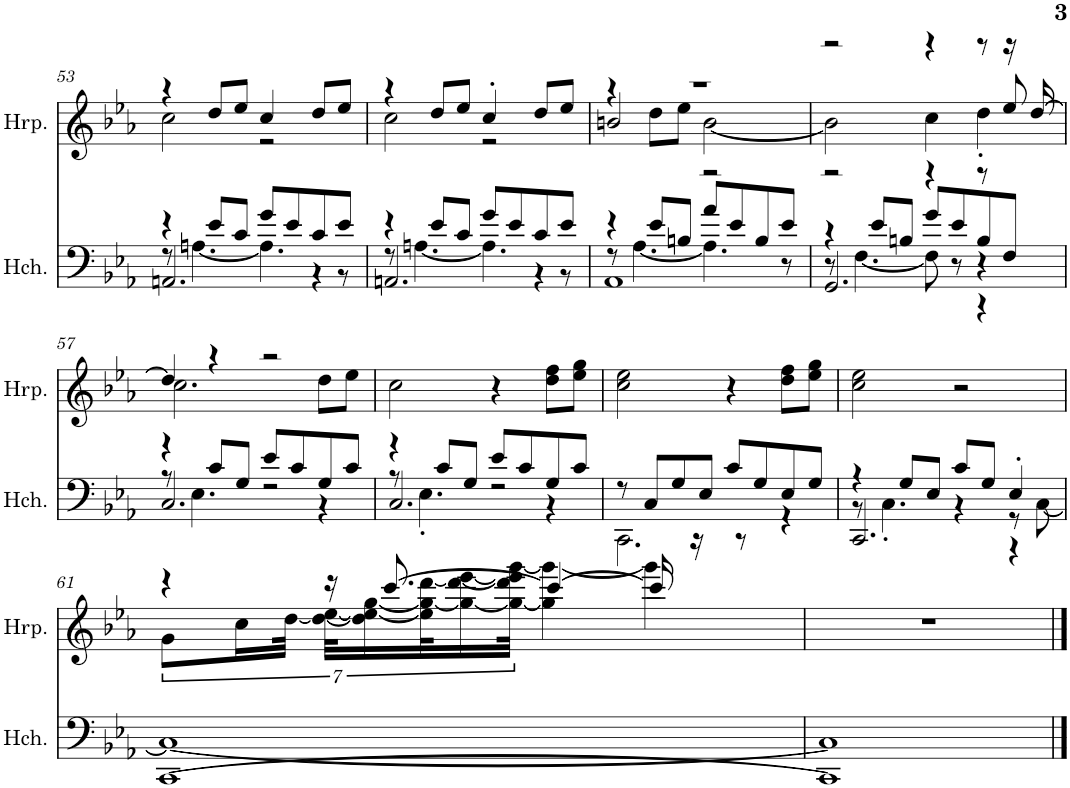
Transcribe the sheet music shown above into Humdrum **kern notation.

**kern	**kern
*part2	*part1
*staff2	*staff1
*I"Hch.	*I"Hrp.
*I'Hch.	*I'Hrp.
!!LO:PB:g=z
*clefF4	*clefG2
*k[b-e-a-]	*k[b-e-a-]
*M4/4	*M4/4
=53	=53
*^	*^
*	*^	*	*
4r	8r	2.AAn/	4r	2cc\
.	[4.An\	.	.	.
8e-/L	.	.	8dd/L	.
8c/J	.	.	8ee-/J	.
8g/L	4.A\]	.	4cc/	2r
8e-/	.	.	.	.
8c/	.	4r	8dd/L	.
8e-/J	8r	.	8ee-/J	.
=54	=54	=54	=54	=54
4r	8r	2.AAn/	4r	2cc\
.	[4.An\	.	.	.
8e-/L	.	.	8dd/L	.
8c/J	.	.	8ee-/J	.
8g/L	4.A\]	.	4cc'/	2r
8e-/	.	.	.	.
8c/	.	4r	8dd/L	.
8e-/J	8r	.	8ee-/J	.
=55	=55	=55	=55	=55
*	*	*	*	*^
4r	8r	1AA-	1r	4r	2bn/
.	[4.A-\	.	.	.	.
8e-/L	.	.	.	8dd\L	.
8Bn/J	.	.	.	8ee-\J	.
8a-/L	4.A-\]	.	.	[2b\	2r
8e-/	.	.	.	.	.
8B/	.	.	.	.	.
8e-/J	8r	.	.	.	.
=56	=56	=56	=56	=56	=56
4r	8r	2.GG/	2r	2b\]	2r
.	[4.F\	.	.	.	.
8e-/L	.	.	.	.	.
8Bn/J	.	.	.	.	.
8g/L	8F\]	.	4r	4cc\	4r
8e-/	8r	.	.	.	.
8B/	4r	4r	8r	4dd'\	8r
8F/J	.	.	16r	.	8ee-/
.	.	.	[16dd/	.	.
*	*	*	*	*v	*v
!!LO:LB:g=z
=57	=57	=57	=57	=57
4r	8r	2.C/	4dd/]	2.cc\
.	4.E-\	.	.	.
8c/L	.	.	4r	.
8G/J	.	.	.	.
8e-/L	2r	.	2r	.
8c/	.	.	.	.
8G/	.	4r	.	8dd\L
8c/J	.	.	.	8ee-\J
*	*	*	*v	*v
=58	=58	=58	=58
4r	8r	2.C/	2cc\
.	4.E-'\	.	.
8c/L	.	.	.
8G/J	.	.	.
8e-/L	2r	.	4r
8c/	.	.	.
8G/	.	4r	8dd\ 8ff\L
8c/J	.	.	8ee-\ 8gg\J
*	*v	*v	*
=59	=59	=59
8r	2.CC\	2cc\ 2ee-\
8C/L	.	.
8G/	.	.
8E-/J	.	.
8c/L	.	4r
8G/	.	.
8E-/	4r	8dd\ 8ff\L
8G/J	.	8ee-\ 8gg\J
=60	=60	=60
*	*^	*
4r	8r	2.CC/	2cc\ 2ee-\
.	4.C'\	.	.
8G/L	.	.	.
8E-/J	.	.	.
8c/L	4r	.	2r
8G/J	.	.	.
4E-'/	8r	4r	.
.	[8C\	.	.
*	*v	*v	*
!!LO:LB:g=z
=61	=61	=61
*	*	*^
[1CC	1C_	4r	7g\L
.	.	.	14cc\L
.	.	.	[28dd\JJk
.	.	16r	28dd\_ [28ee-\KLL
.	.	.	14dd\] 14ee-\_ [14gg\
.	.	[8.ccc/	.
.	.	.	28ee-\] 28gg\_ [28ddd\K
.	.	.	14gg\_ 14ddd\_ [14eee-\
.	.	.	28gg\_ 28ddd\] 28eee-\] [28ggg\JJk
.	.	4ccc/_	4gg\] 4ggg\_
.	.	16ccc/]	4ggg\]
.	.	16r	.
.	.	8r	.
*	*	*v	*v
=62	=62	=62
1CC]	1C]	1r
*v	*v	*
==	==
*-	*-
